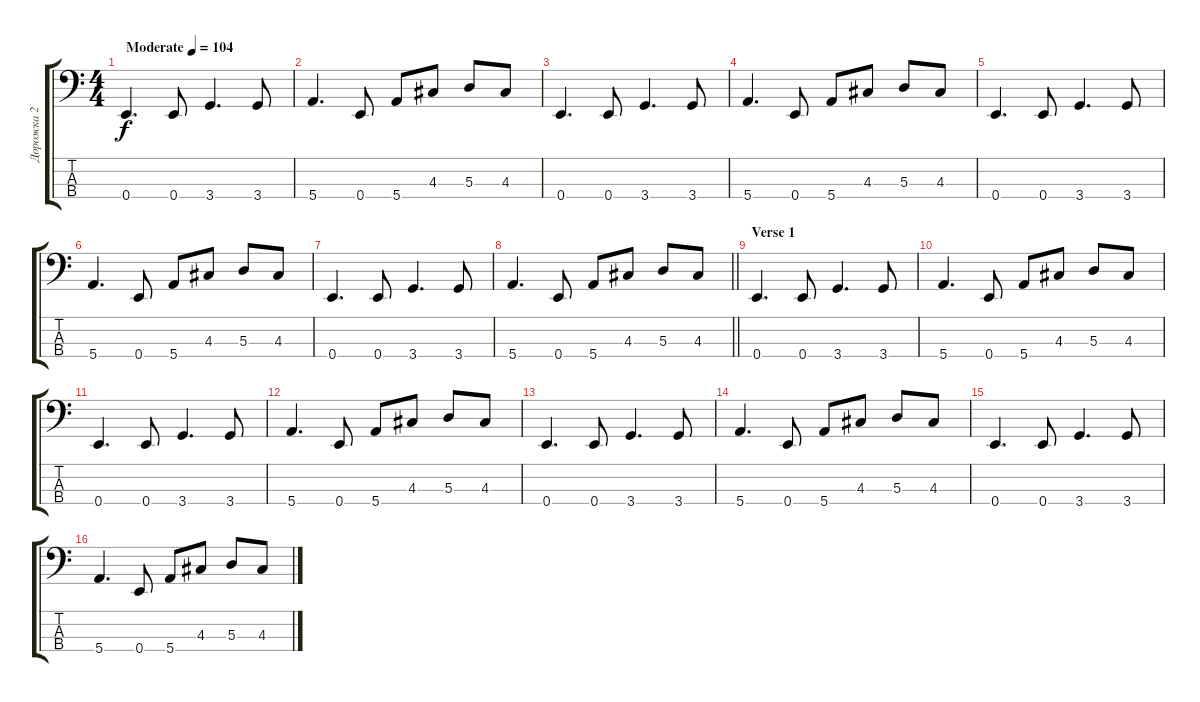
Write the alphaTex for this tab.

\track ("Дорожка 2" "Дорожка 2") {instrument electricbassfinger}
\staff {score tabs}
\tuning (G2 D2 A1 E1) {hide}
\ts (4 4)
\tempo (104 "Moderate")
\clef f4
\ks c
0.4.4{d dy f instrument electricbassfinger} 0.4.8 3.4.4{d} 3.4.8 |
5.4.4{d} 0.4.8 5.4.8 4.3.8 5.3.8 4.3.8 |
0.4.4{d} 0.4.8 3.4.4{d} 3.4.8 |
5.4.4{d} 0.4.8 5.4.8 4.3.8 5.3.8 4.3.8 |
0.4.4{d} 0.4.8 3.4.4{d} 3.4.8 |
5.4.4{d} 0.4.8 5.4.8 4.3.8 5.3.8 4.3.8 |
0.4.4{d} 0.4.8 3.4.4{d} 3.4.8 |
\barLineRight lightlight
5.4.4{d} 0.4.8 5.4.8 4.3.8 5.3.8 4.3.8 |
\section ("" "Verse 1")
0.4.4{d} 0.4.8 3.4.4{d} 3.4.8 |
5.4.4{d} 0.4.8 5.4.8 4.3.8 5.3.8 4.3.8 |
0.4.4{d} 0.4.8 3.4.4{d} 3.4.8 |
5.4.4{d} 0.4.8 5.4.8 4.3.8 5.3.8 4.3.8 |
0.4.4{d} 0.4.8 3.4.4{d} 3.4.8 |
5.4.4{d} 0.4.8 5.4.8 4.3.8 5.3.8 4.3.8 |
0.4.4{d} 0.4.8 3.4.4{d} 3.4.8 |
5.4.4{d} 0.4.8 5.4.8 4.3.8 5.3.8 4.3.8
